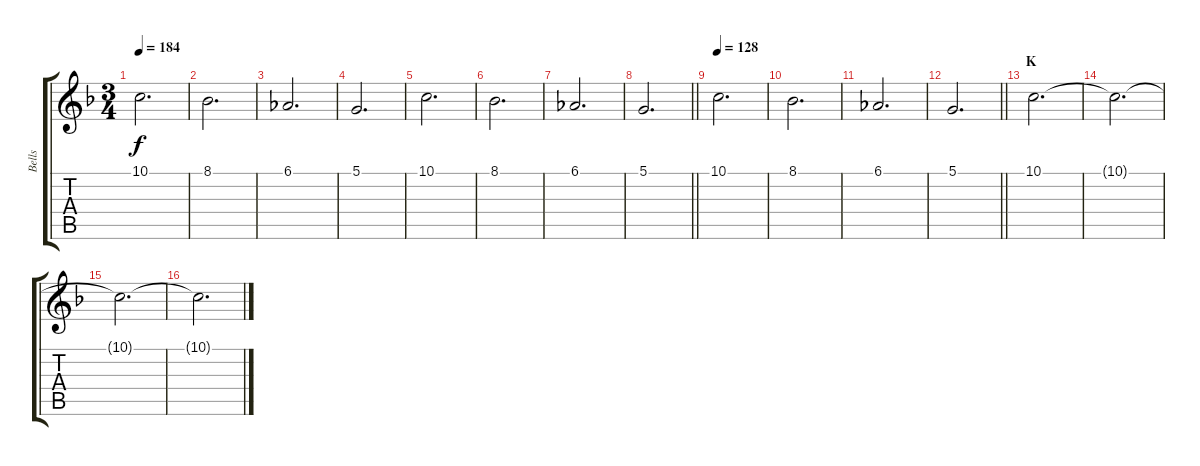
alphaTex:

\track ("Bells" "Bells") {instrument tubularbells}
\staff {score tabs}
\tuning (D4 A3 F3 C3 G2 C2) {hide}
\ts (3 4)
\tempo 184
\clef g2
\ks f
10.1.2{d dy f} |
8.1.2{d} |
6.1.2{d} |
5.1.2{d} |
10.1.2{d} |
8.1.2{d} |
6.1.2{d} |
\barLineRight lightlight
5.1.2{d} |
\tempo 128
10.1.2{d} |
8.1.2{d} |
6.1.2{d} |
\barLineRight lightlight
5.1.2{d} |
\section ("" "K")
10.1.2{d} |
10.1{t}.2{d} |
10.1{t}.2{d} |
10.1{t}.2{d}
